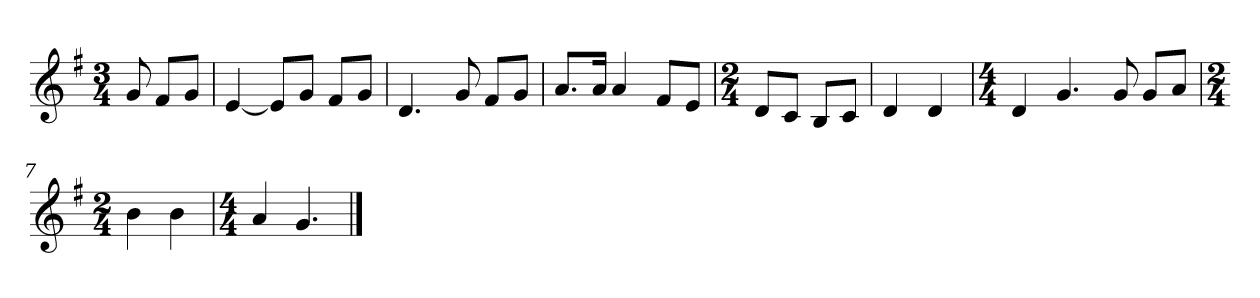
**kern
*part1
*staff1
*k[f#]
*M3/4
*MM120
=
8g
8f#L
8gJ
=1
[4e
8eL]
8gJ
8f#L
8gJ
=2
4.d
8g
8f#L
8gJ
=3
8.aL
16aJk
4a
8f#L
8eJ
=4
*M2/4
8dL
8cJ
8BL
8cJ
=5
4d
4d
=6
*M4/4
4d
4.g
8g
8gL
8aJ
=7
*M2/4
4b
4b
=8
*M4/4
4a
4.g
==
*-
